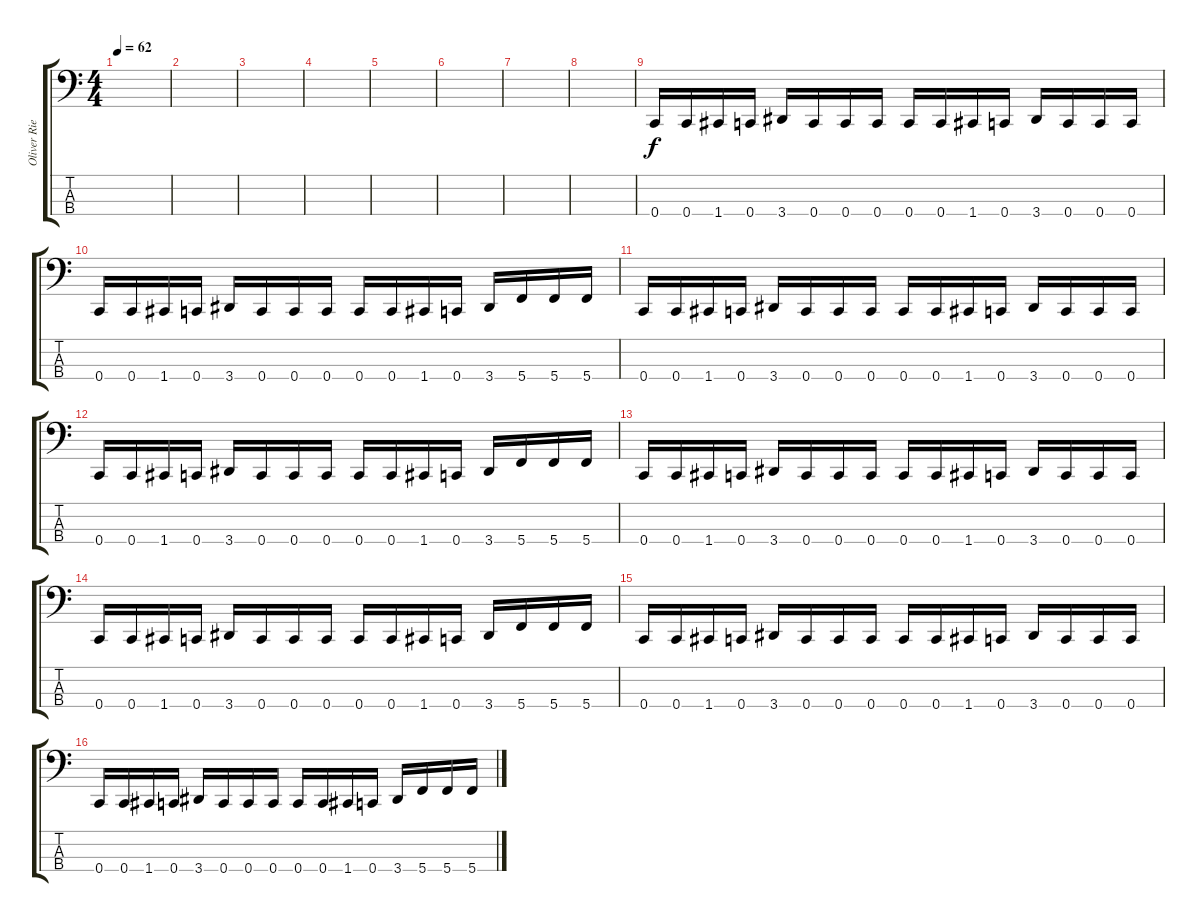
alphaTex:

\track ("Oliver Riedel" "Oliver Rie") {instrument electricbassfinger}
\staff {score tabs}
\tuning (F2 C2 G1 C1) {hide}
\ts (4 4)
\tempo 62
\clef f4
\ks c
|
|
|
|
|
|
|
|
0.4.16 0.4.16 1.4.16 0.4.16 3.4.16 0.4.16 0.4.16 0.4.16 0.4.16 0.4.16 1.4.16 0.4.16 3.4.16 0.4.16 0.4.16 0.4.16 |
0.4.16 0.4.16 1.4.16 0.4.16 3.4.16 0.4.16 0.4.16 0.4.16 0.4.16 0.4.16 1.4.16 0.4.16 3.4.16 5.4.16 5.4.16 5.4.16 |
0.4.16 0.4.16 1.4.16 0.4.16 3.4.16 0.4.16 0.4.16 0.4.16 0.4.16 0.4.16 1.4.16 0.4.16 3.4.16 0.4.16 0.4.16 0.4.16 |
0.4.16 0.4.16 1.4.16 0.4.16 3.4.16 0.4.16 0.4.16 0.4.16 0.4.16 0.4.16 1.4.16 0.4.16 3.4.16 5.4.16 5.4.16 5.4.16 |
0.4.16 0.4.16 1.4.16 0.4.16 3.4.16 0.4.16 0.4.16 0.4.16 0.4.16 0.4.16 1.4.16 0.4.16 3.4.16 0.4.16 0.4.16 0.4.16 |
0.4.16 0.4.16 1.4.16 0.4.16 3.4.16 0.4.16 0.4.16 0.4.16 0.4.16 0.4.16 1.4.16 0.4.16 3.4.16 5.4.16 5.4.16 5.4.16 |
0.4.16 0.4.16 1.4.16 0.4.16 3.4.16 0.4.16 0.4.16 0.4.16 0.4.16 0.4.16 1.4.16 0.4.16 3.4.16 0.4.16 0.4.16 0.4.16 |
0.4.16 0.4.16 1.4.16 0.4.16 3.4.16 0.4.16 0.4.16 0.4.16 0.4.16 0.4.16 1.4.16 0.4.16 3.4.16 5.4.16 5.4.16 5.4.16
